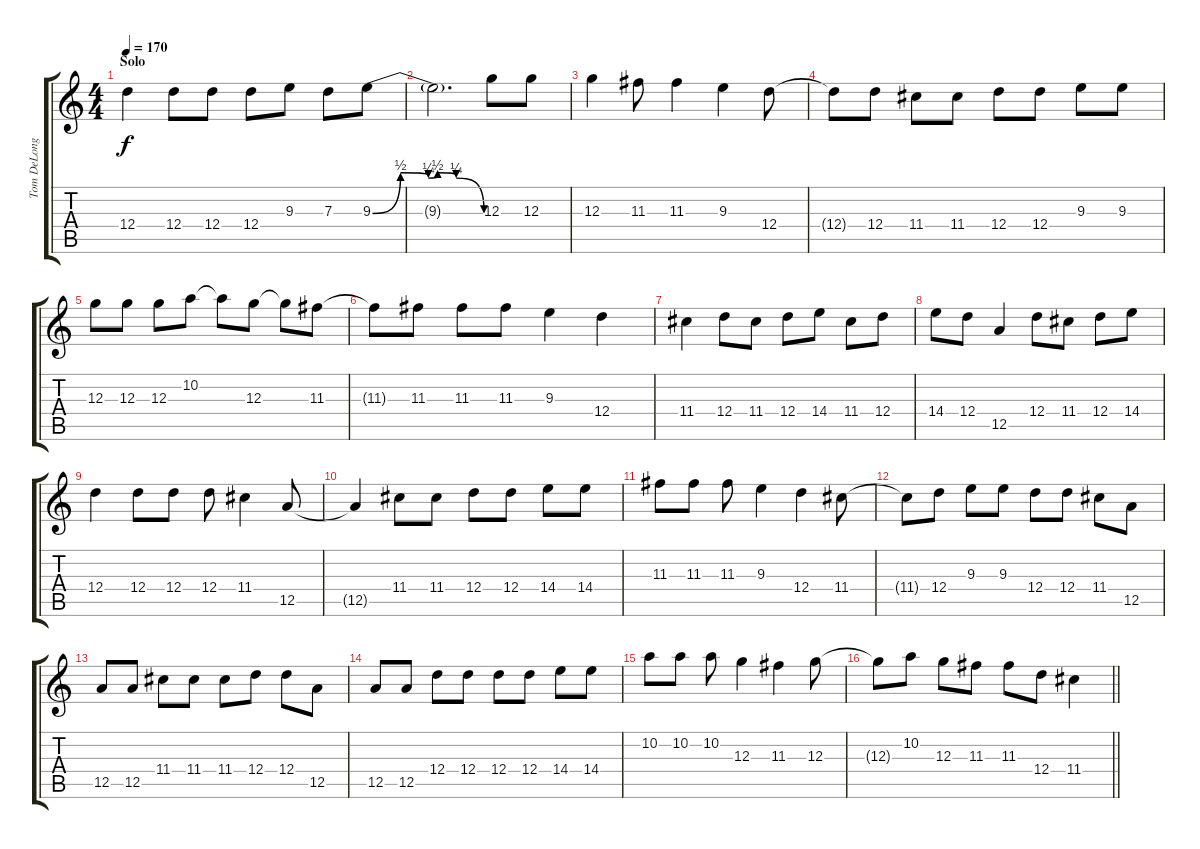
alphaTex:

\track ("Tom DeLonge" "Tom DeLong") {instrument distortionguitar}
\staff {score tabs}
\tuning (E4 B3 G3 D3 A2 E2) {hide}
\ts (4 4)
\section ("" "Solo")
\tempo 170
\clef g2
\ks c
12.4.4{dy f} 12.4.8 12.4.8 12.4.8 9.3.8 7.3.8 9.3{be (custom 0 0 15 2 30 1 35 2 45 1 60 0)}.8 |
9.3{t}.2{d} 12.3.8 12.3.8 |
12.3.4 11.3.8 11.3.4 9.3.4 12.4.8 |
12.4{t}.8 12.4.8 11.4.8 11.4.8 12.4.8 12.4.8 9.3.8 9.3.8 |
12.3.8 12.3.8 12.3.8 10.2.8 10.2{t}.8 12.3.8 12.3{t}.8 11.3.8 |
11.3{t}.8 11.3.8 11.3.8 11.3.8 9.3.4 12.4.4 |
11.4.4 12.4.8 11.4.8 12.4.8 14.4.8 11.4.8 12.4.8 |
14.4.8 12.4.8 12.5.4 12.4.8 11.4.8 12.4.8 14.4.8 |
12.4.4 12.4.8 12.4.8 12.4.8 11.4.4 12.5.8 |
12.5{t}.4 11.4.8 11.4.8 12.4.8 12.4.8 14.4.8 14.4.8 |
11.3.8 11.3.8 11.3.8 9.3.4 12.4.4 11.4.8 |
11.4{t}.8 12.4.8 9.3.8 9.3.8 12.4.8 12.4.8 11.4.8 12.5.8 |
12.5.8 12.5.8 11.4.8 11.4.8 11.4.8 12.4.8 12.4.8 12.5.8 |
12.5.8 12.5.8 12.4.8 12.4.8 12.4.8 12.4.8 14.4.8 14.4.8 |
10.2.8 10.2.8 10.2.8 12.3.4 11.3.4 12.3.8 |
\barLineRight lightlight
12.3{t}.8 10.2.8 12.3.8 11.3.8 11.3.8 12.4.8 11.4.4
